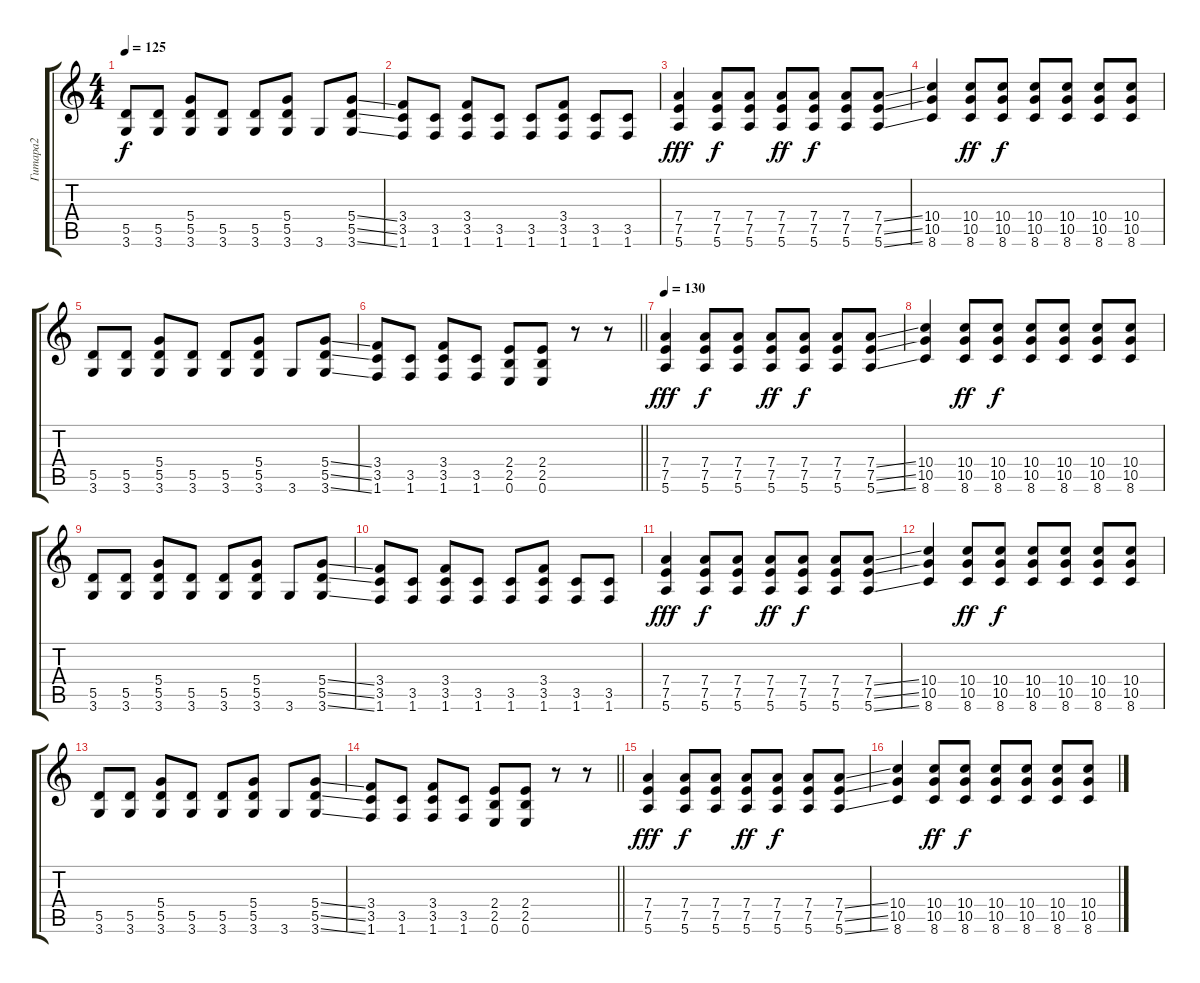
\track ("Гитара2" "Гитара2") {instrument distortionguitar}
\staff {score tabs}
\tuning (E4 B3 G3 D3 A2 E2) {hide}
\ts (4 4)
\tempo 125
\clef g2
\ks c
(5.5 3.6).8{dy f} (5.5 3.6).8 (5.4 5.5 3.6).8 (5.5 3.6).8 (5.5 3.6).8 (5.4 5.5 3.6).8 3.6.8 (5.4{ss} 5.5{ss} 3.6{ss}).8 |
(3.4 3.5 1.6).8 (3.5 1.6).8 (3.4 3.5 1.6).8 (3.5 1.6).8 (3.5 1.6).8 (3.4 3.5 1.6).8 (3.5 1.6).8 (3.5 1.6).8 |
(7.4 7.5 5.6).4{dy fff} (7.4 7.5 5.6).8{dy f} (7.4 7.5 5.6).8 (7.4 7.5 5.6).8{dy ff} (7.4 7.5 5.6).8{dy f} (7.4 7.5 5.6).8 (7.4{ss} 7.5{ss} 5.6{ss}).8 |
(10.4 10.5 8.6).4 (10.4 10.5 8.6).8{dy ff} (10.4 10.5 8.6).8{dy f} (10.4 10.5 8.6).8 (10.4 10.5 8.6).8 (10.4 10.5 8.6).8 (10.4 10.5 8.6).8 |
(5.5 3.6).8 (5.5 3.6).8 (5.4 5.5 3.6).8 (5.5 3.6).8 (5.5 3.6).8 (5.4 5.5 3.6).8 3.6.8 (5.4{ss} 5.5{ss} 3.6{ss}).8 |
\barLineRight lightlight
(3.4 3.5 1.6).8 (3.5 1.6).8 (3.4 3.5 1.6).8 (3.5 1.6).8 (2.4 2.5 0.6).8 (2.4 2.5 0.6).8 r.8 r.8 |
\tempo 130
(7.4 7.5 5.6).4{dy fff} (7.4 7.5 5.6).8{dy f} (7.4 7.5 5.6).8 (7.4 7.5 5.6).8{dy ff} (7.4 7.5 5.6).8{dy f} (7.4 7.5 5.6).8 (7.4{ss} 7.5{ss} 5.6{ss}).8 |
(10.4 10.5 8.6).4 (10.4 10.5 8.6).8{dy ff} (10.4 10.5 8.6).8{dy f} (10.4 10.5 8.6).8 (10.4 10.5 8.6).8 (10.4 10.5 8.6).8 (10.4 10.5 8.6).8 |
(5.5 3.6).8 (5.5 3.6).8 (5.4 5.5 3.6).8 (5.5 3.6).8 (5.5 3.6).8 (5.4 5.5 3.6).8 3.6.8 (5.4{ss} 5.5{ss} 3.6{ss}).8 |
(3.4 3.5 1.6).8 (3.5 1.6).8 (3.4 3.5 1.6).8 (3.5 1.6).8 (3.5 1.6).8 (3.4 3.5 1.6).8 (3.5 1.6).8 (3.5 1.6).8 |
(7.4 7.5 5.6).4{dy fff} (7.4 7.5 5.6).8{dy f} (7.4 7.5 5.6).8 (7.4 7.5 5.6).8{dy ff} (7.4 7.5 5.6).8{dy f} (7.4 7.5 5.6).8 (7.4{ss} 7.5{ss} 5.6{ss}).8 |
(10.4 10.5 8.6).4 (10.4 10.5 8.6).8{dy ff} (10.4 10.5 8.6).8{dy f} (10.4 10.5 8.6).8 (10.4 10.5 8.6).8 (10.4 10.5 8.6).8 (10.4 10.5 8.6).8 |
(5.5 3.6).8 (5.5 3.6).8 (5.4 5.5 3.6).8 (5.5 3.6).8 (5.5 3.6).8 (5.4 5.5 3.6).8 3.6.8 (5.4{ss} 5.5{ss} 3.6{ss}).8 |
\barLineRight lightlight
(3.4 3.5 1.6).8 (3.5 1.6).8 (3.4 3.5 1.6).8 (3.5 1.6).8 (2.4 2.5 0.6).8 (2.4 2.5 0.6).8 r.8 r.8 |
(7.4 7.5 5.6).4{dy fff} (7.4 7.5 5.6).8{dy f} (7.4 7.5 5.6).8 (7.4 7.5 5.6).8{dy ff} (7.4 7.5 5.6).8{dy f} (7.4 7.5 5.6).8 (7.4{ss} 7.5{ss} 5.6{ss}).8 |
(10.4 10.5 8.6).4 (10.4 10.5 8.6).8{dy ff} (10.4 10.5 8.6).8{dy f} (10.4 10.5 8.6).8 (10.4 10.5 8.6).8 (10.4 10.5 8.6).8 (10.4 10.5 8.6).8
